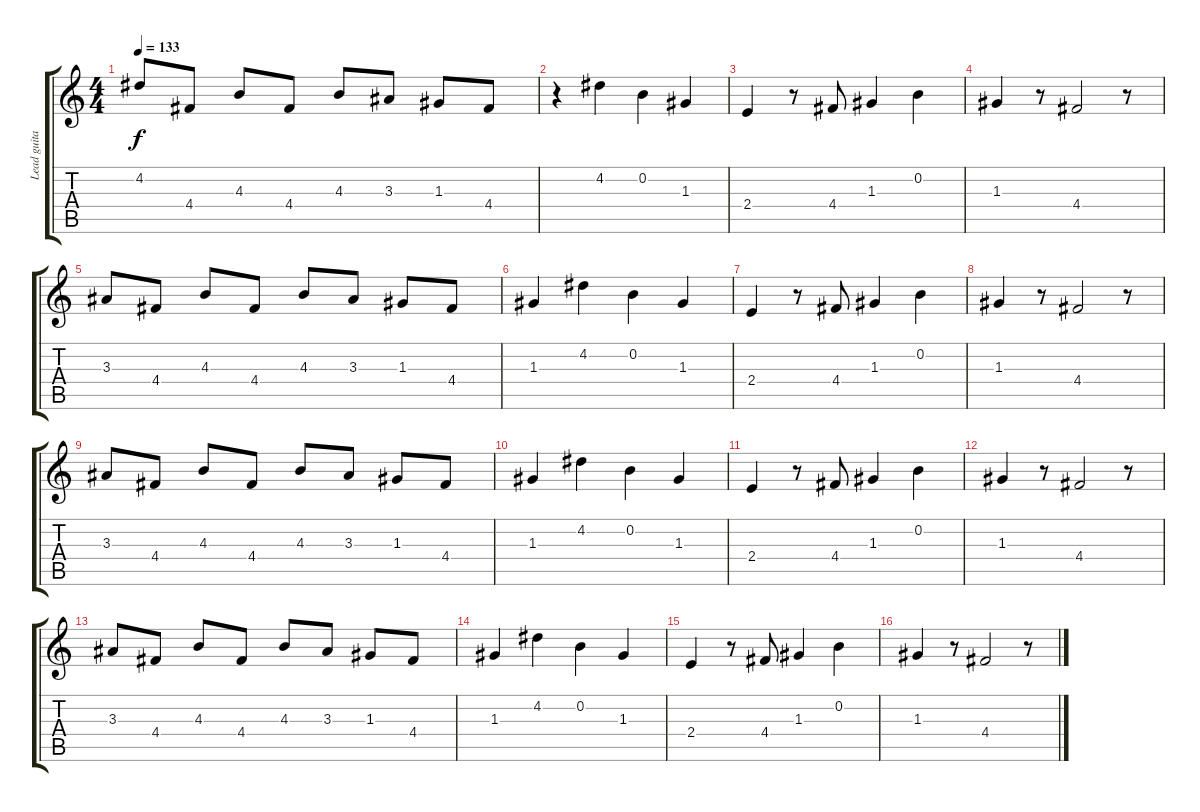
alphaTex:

\track ("Lead guitar" "Lead guita") {instrument distortionguitar}
\staff {score tabs}
\tuning (E4 B3 G3 D3 A2 E2) {hide}
\ts (4 4)
\tempo 133
\clef g2
\ks c
4.2{t}.8{dy f} 4.4.8 4.3.8 4.4.8 4.3.8 3.3.8 1.3.8 4.4.8 |
r.4 4.2.4 0.2.4 1.3.4 |
2.4.4 r.8 4.4.8 1.3.4 0.2.4 |
1.3.4 r.8 4.4.2 r.8 |
3.3.8 4.4.8 4.3.8 4.4.8 4.3.8 3.3.8 1.3.8 4.4.8 |
1.3.4 4.2.4 0.2.4 1.3.4 |
2.4.4 r.8 4.4.8 1.3.4 0.2.4 |
1.3.4 r.8 4.4.2 r.8 |
3.3.8 4.4.8 4.3.8 4.4.8 4.3.8 3.3.8 1.3.8 4.4.8 |
1.3.4 4.2.4 0.2.4 1.3.4 |
2.4.4 r.8 4.4.8 1.3.4 0.2.4 |
1.3.4 r.8 4.4.2 r.8 |
3.3.8 4.4.8 4.3.8 4.4.8 4.3.8 3.3.8 1.3.8 4.4.8 |
1.3.4 4.2.4 0.2.4 1.3.4 |
2.4.4 r.8 4.4.8 1.3.4 0.2.4 |
1.3.4 r.8 4.4.2 r.8
